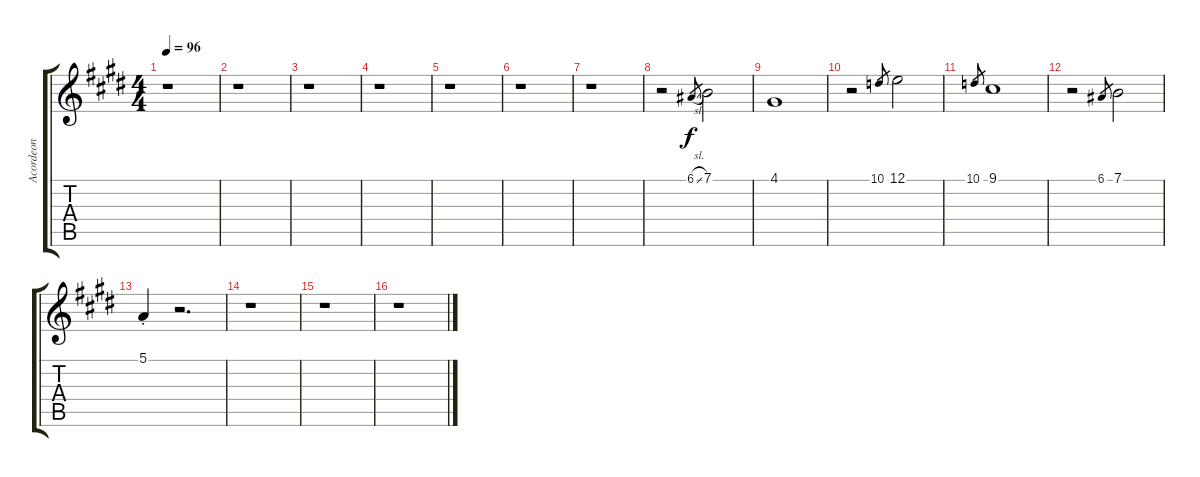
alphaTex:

\track ("Acordeon" "Acordeon") {instrument tangoaccordion}
\staff {score tabs}
\tuning (E4 B3 G3 D3 A2 E2) {hide}
\ts (4 4)
\tempo 96
\clef g2
\ks e
r.1{dy f} |
r.1 |
r.1 |
r.1 |
r.1 |
r.1 |
r.1 |
r.2 6.1{sl}.8{gr} 7.1.2 |
4.1.1 |
r.2 10.1.8{gr} 12.1.2 |
10.1.8{gr} 9.1.1 |
r.2 6.1.8{gr} 7.1.2 |
5.1{st}.4 r.2{d} |
r.1 |
r.1 |
r.1
